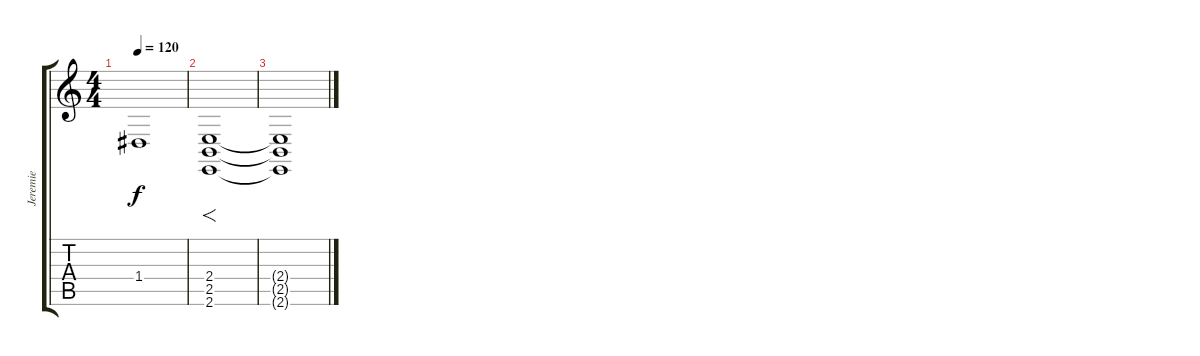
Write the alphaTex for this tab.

\track ("Jeremie" "Jeremie") {instrument pad4choir}
\staff {score tabs}
\tuning (E4 B3 G3 D3 A2 D2) {hide}
\ts (4 4)
\tempo 120
\clef g2
\ks c
1.4{t}.1{dy f} |
(2.4 2.5 2.6).1{f} |
(2.4{t} 2.5{t} 2.6{t}).1
